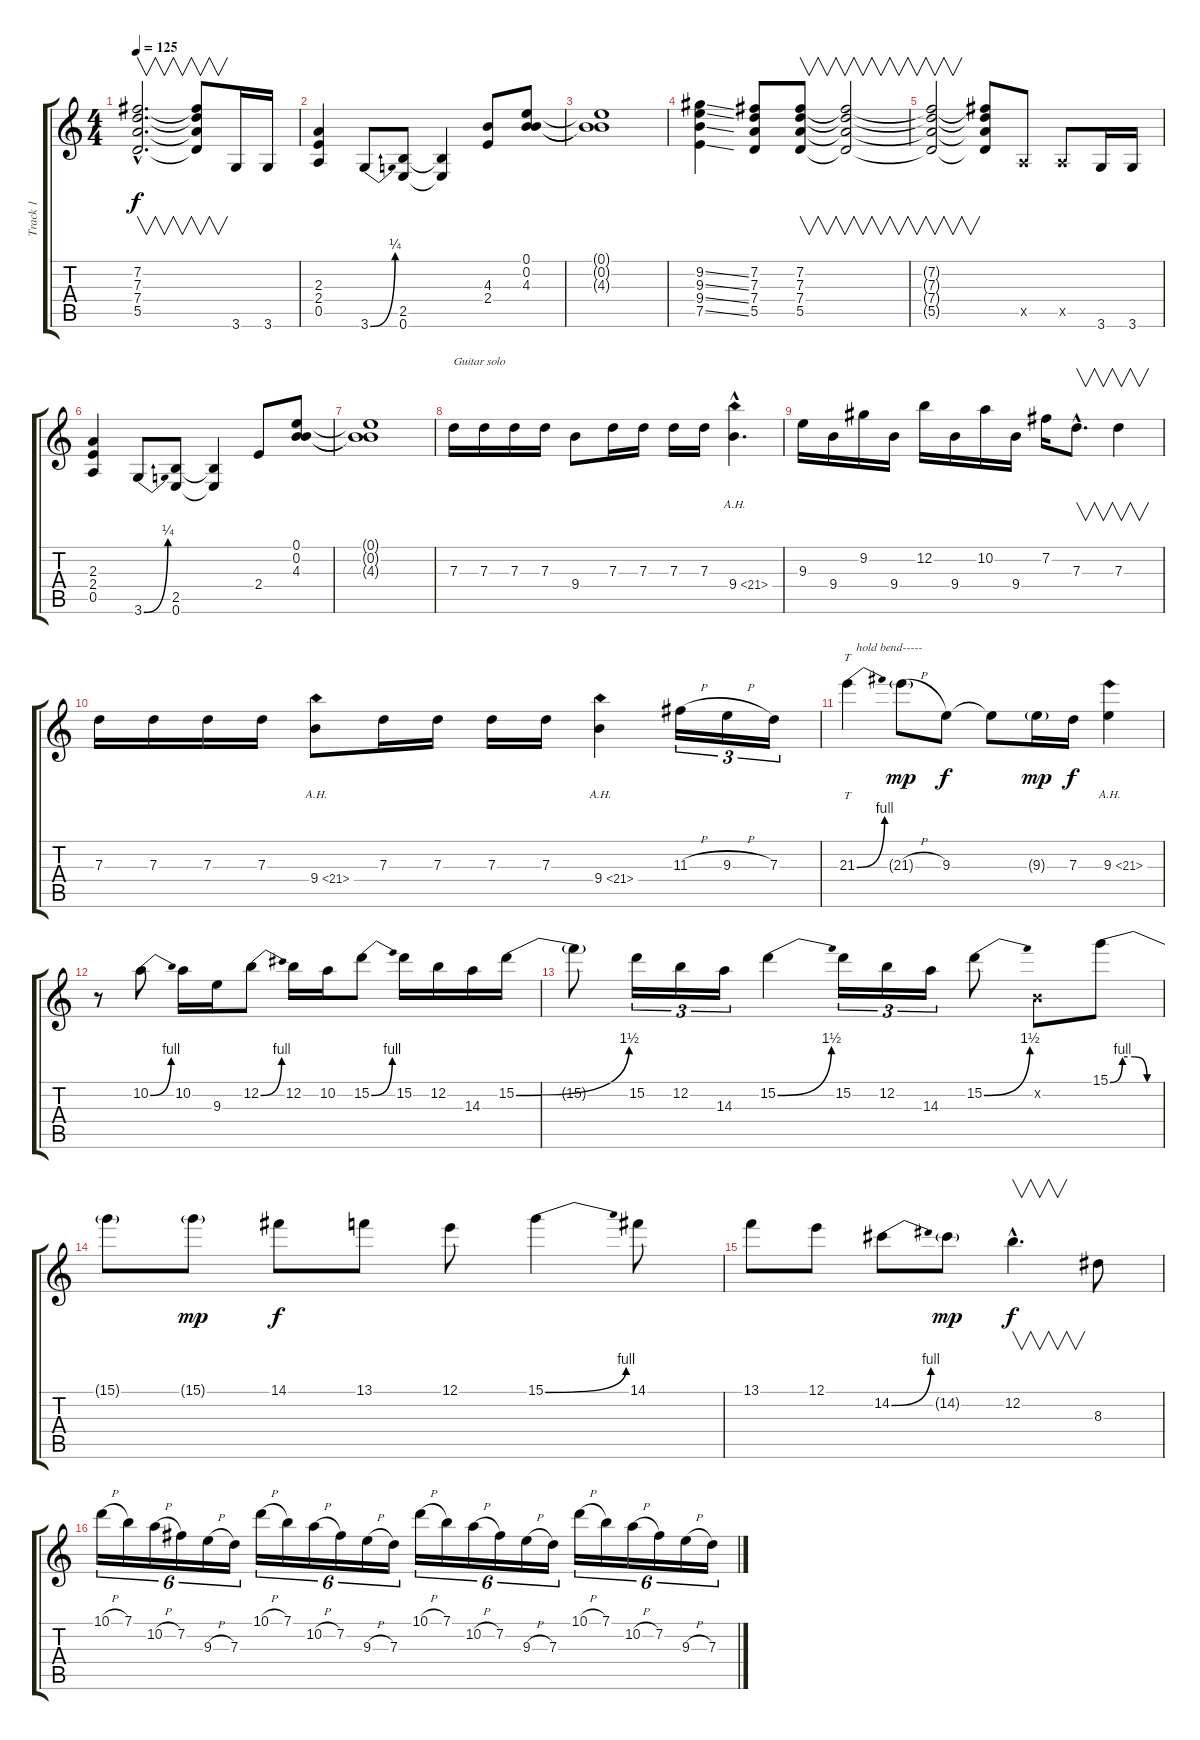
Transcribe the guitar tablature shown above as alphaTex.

\track ("Track 1" "Track 1") {instrument overdrivenguitar}
\staff {score tabs}
\tuning (E4 B3 G3 D3 A2 E2) {hide}
\ts (4 4)
\tempo 125
\clef g2
\ks c
(7.2{hac t} 7.3{hac t} 7.4{hac t} 5.5{hac t}).2{v d dy f} (7.2{t} 7.3{t} 7.4{t} 5.5{t}).8{v} 3.6.16 3.6.16 |
(2.3 2.4 0.5).4 3.6{be (bend 0 0 60 1)}.8 (2.5 0.6).8 (2.5{t} 0.6{t}).4 (4.3 2.4).8 (0.1 0.2 4.3).8 |
(0.1{t} 0.2{t} 4.3{t}).1 |
(9.2{ss} 9.3{ss} 9.4{ss} 7.5{ss}).4 (7.2 7.3 7.4 5.5).8 (7.2 7.3 7.4 5.5).8{v} (7.2{t} 7.3{t} 7.4{t} 5.5{t}).2{v} |
(7.2{t} 7.3{t} 7.4{t} 5.5{t}).2{v} (7.2{t} 7.3{t} 7.4{t} 5.5{t}).8 0.5{x}.8 0.5{x}.8 3.6.16 3.6.16 |
(2.3 2.4 0.5).4 3.6{be (bend 0 0 60 1)}.8 (2.5 0.6).8 (2.5{t} 0.6{t}).4 2.4.8 (0.1 0.2 4.3).8 |
(0.1{t} 0.2{t} 4.3{t}).1 |
7.3.16{txt "Guitar solo"} 7.3.16 7.3.16 7.3.16 9.4.8 7.3.16 7.3.16 7.3.16 7.3.16 9.4{ah 12 hac}.4{d} |
9.3.16 9.4.16 9.2.16 9.4.16 12.2.16 9.4.16 10.2.16 9.4.16 7.2.16 7.3{hac}.8{v d} 7.3.4{v} |
7.3.16 7.3.16 7.3.16 7.3.16 9.4{ah 12}.8 7.3.16 7.3.16 7.3.16 7.3.16 9.4{ah 12}.4 11.3{h}.16{tu (3 2)} 9.3{h}.16{tu (3 2)} 7.3.16{tu (3 2)} |
21.3{be (bend 0 0 60 4)}.4{tt txt "   hold bend-----"} 21.3{h g}.8{dy mp} 9.3.8{dy f} 9.3{t}.8 9.3{g}.16{dy mp} 7.3.16{dy f} 9.3{ah 12}.4 |
r.8 10.2{be (bend 0 0 60 4)}.8 10.2.16 9.3.16 12.2{be (bend 0 0 60 4)}.8 12.2.16 10.2.16 15.2{be (bend 0 0 60 4)}.8 15.2.16 12.2.16 14.3.16 15.2{be (bend 0 0 60 6)}.16 |
15.2{t}.8 15.2.16{tu (3 2)} 12.2.16{tu (3 2)} 14.3.16{tu (3 2)} 15.2{be (bend 0 0 60 6)}.4 15.2.16{tu (3 2)} 12.2.16{tu (3 2)} 14.3.16{tu (3 2)} 15.2{be (bend 0 0 60 6)}.8 0.2{x}.8 15.1{be (custom 0 0 15 4 30 4 45 0 60 0)}.8 |
15.1{t}.8 15.1{g}.8{dy mp} 14.1.8{dy f} 13.1.8 12.1.8 15.1{be (bend 0 0 60 4)}.4 14.1.8 |
13.1.8 12.1.8 14.2{be (bend 0 0 60 4)}.8 14.2{g}.8{dy mp} 12.2{hac}.4{v d dy f} 8.3.8 |
10.1{h}.16{tu (6 4)} 7.1.16{tu (6 4)} 10.2{h}.16{tu (6 4)} 7.2.16{tu (6 4)} 9.3{h}.16{tu (6 4)} 7.3.16{tu (6 4)} 10.1{h}.16{tu (6 4)} 7.1.16{tu (6 4)} 10.2{h}.16{tu (6 4)} 7.2.16{tu (6 4)} 9.3{h}.16{tu (6 4)} 7.3.16{tu (6 4)} 10.1{h}.16{tu (6 4)} 7.1.16{tu (6 4)} 10.2{h}.16{tu (6 4)} 7.2.16{tu (6 4)} 9.3{h}.16{tu (6 4)} 7.3.16{tu (6 4)} 10.1{h}.16{tu (6 4)} 7.1.16{tu (6 4)} 10.2{h}.16{tu (6 4)} 7.2.16{tu (6 4)} 9.3{h}.16{tu (6 4)} 7.3.16{tu (6 4)}
